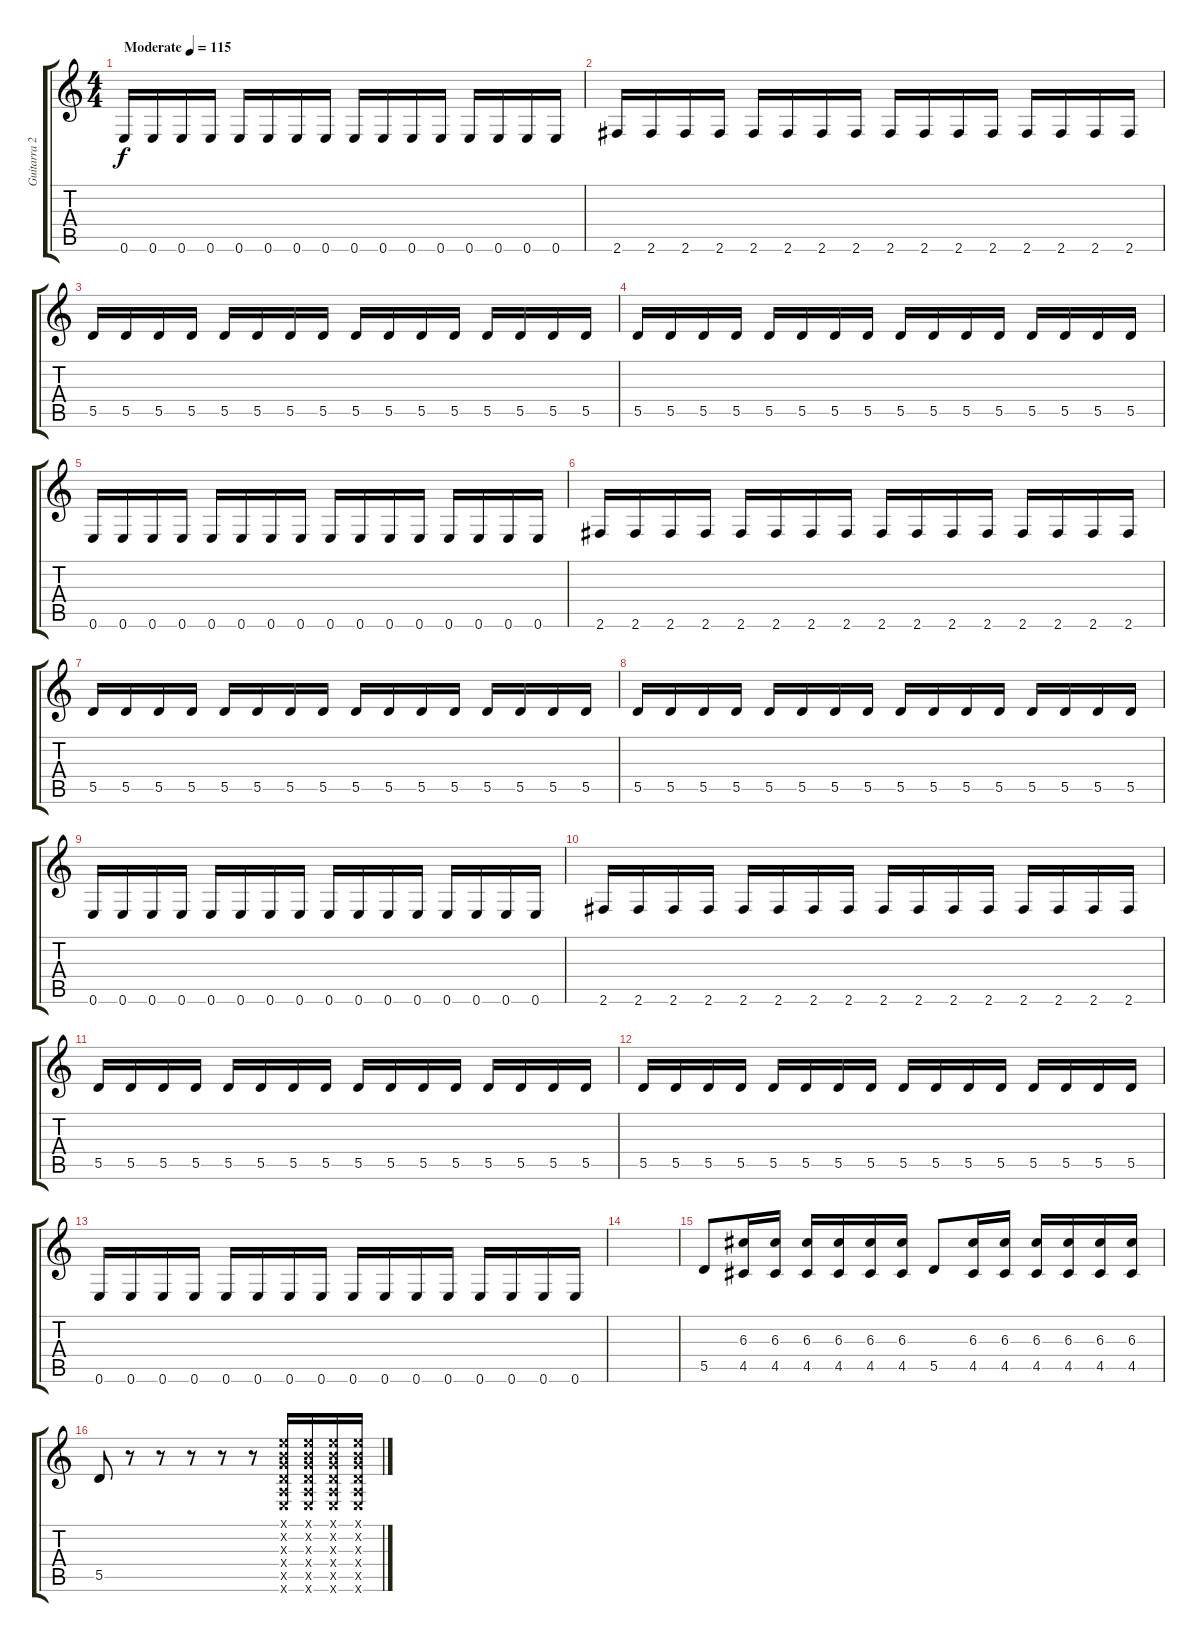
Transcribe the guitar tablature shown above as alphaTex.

\track ("Guitarra 2" "Guitarra 2") {instrument distortionguitar}
\staff {score tabs}
\tuning (E4 B3 G3 D3 A2 E2) {hide}
\ts (4 4)
\tempo (115 "Moderate")
\clef g2
\ks c
0.6.16{dy f volume 0 instrument distortionguitar} 0.6.16 0.6.16 0.6.16 0.6.16 0.6.16 0.6.16 0.6.16 0.6.16 0.6.16 0.6.16 0.6.16 0.6.16{volume 7} 0.6.16 0.6.16 0.6.16 |
2.6.16 2.6.16 2.6.16 2.6.16 2.6.16 2.6.16 2.6.16 2.6.16 2.6.16 2.6.16 2.6.16 2.6.16 2.6.16 2.6.16 2.6.16 2.6.16 |
5.5.16 5.5.16 5.5.16 5.5.16 5.5.16 5.5.16 5.5.16 5.5.16 5.5.16 5.5.16 5.5.16 5.5.16 5.5.16 5.5.16 5.5.16 5.5.16 |
5.5.16 5.5.16 5.5.16 5.5.16 5.5.16 5.5.16 5.5.16 5.5.16 5.5.16 5.5.16 5.5.16 5.5.16 5.5.16 5.5.16 5.5.16 5.5.16 |
0.6.16 0.6.16 0.6.16 0.6.16 0.6.16 0.6.16 0.6.16 0.6.16 0.6.16 0.6.16 0.6.16 0.6.16 0.6.16 0.6.16 0.6.16 0.6.16 |
2.6.16{volume 13} 2.6.16 2.6.16 2.6.16 2.6.16 2.6.16 2.6.16 2.6.16 2.6.16 2.6.16 2.6.16 2.6.16 2.6.16 2.6.16 2.6.16 2.6.16 |
5.5.16 5.5.16 5.5.16 5.5.16 5.5.16 5.5.16 5.5.16 5.5.16 5.5.16 5.5.16 5.5.16 5.5.16 5.5.16 5.5.16 5.5.16 5.5.16 |
5.5.16 5.5.16 5.5.16 5.5.16 5.5.16 5.5.16 5.5.16 5.5.16 5.5.16 5.5.16 5.5.16 5.5.16 5.5.16 5.5.16 5.5.16 5.5.16 |
0.6.16 0.6.16 0.6.16 0.6.16 0.6.16 0.6.16 0.6.16 0.6.16 0.6.16 0.6.16 0.6.16 0.6.16 0.6.16 0.6.16 0.6.16 0.6.16 |
2.6.16 2.6.16 2.6.16 2.6.16 2.6.16 2.6.16 2.6.16 2.6.16 2.6.16 2.6.16 2.6.16 2.6.16 2.6.16 2.6.16 2.6.16 2.6.16 |
5.5.16 5.5.16 5.5.16 5.5.16 5.5.16 5.5.16 5.5.16 5.5.16 5.5.16 5.5.16 5.5.16 5.5.16 5.5.16 5.5.16 5.5.16 5.5.16 |
5.5.16 5.5.16 5.5.16 5.5.16 5.5.16 5.5.16 5.5.16 5.5.16 5.5.16 5.5.16 5.5.16 5.5.16 5.5.16 5.5.16 5.5.16 5.5.16 |
0.6.16 0.6.16 0.6.16 0.6.16 0.6.16 0.6.16 0.6.16 0.6.16 0.6.16 0.6.16 0.6.16 0.6.16 0.6.16 0.6.16 0.6.16 0.6.16 |
|
5.5.8 (6.3 4.5).16 (6.3 4.5).16 (6.3 4.5).16 (6.3 4.5).16 (6.3 4.5).16 (6.3 4.5).16 5.5.8 (6.3 4.5).16 (6.3 4.5).16 (6.3 4.5).16 (6.3 4.5).16 (6.3 4.5).16 (6.3 4.5).16 |
5.5.8 r.8 r.8 r.8 r.8 r.8 (0.1{x} 0.2{x} 0.3{x} 0.4{x} 0.5{x} 0.6{x}).16 (0.1{x} 0.2{x} 0.3{x} 0.4{x} 0.5{x} 0.6{x}).16 (0.1{x} 0.2{x} 0.3{x} 0.4{x} 0.5{x} 0.6{x}).16 (0.1{x} 0.2{x} 0.3{x} 0.4{x} 0.5{x} 0.6{x}).16
